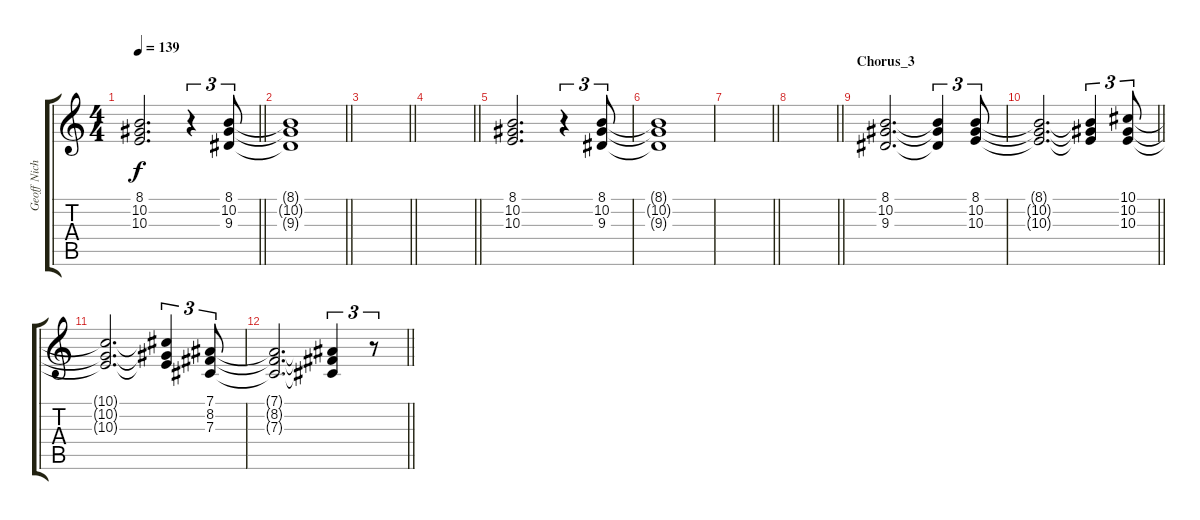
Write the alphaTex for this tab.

\track ("Geoff Nichols" "Geoff Nich") {instrument drawbarorgan}
\staff {score tabs}
\tuning (Eb4 Bb3 Gb3 Db3 Ab2 Eb2) {hide}
\ts (4 4)
\tempo 139
\clef g2
\barLineRight lightlight
\ks c
(8.1 10.2 10.3).2{d dy f volume 12} r.4{tu (3 2)} (8.1 10.2 9.3).8{tu (3 2)} |
\barLineRight lightlight
(8.1{t} 10.2{t} 9.3{t}).1 |
\barLineRight lightlight
|
\barLineRight lightlight
|
(8.1 10.2 10.3).2{d} r.4{tu (3 2)} (8.1 10.2 9.3).8{tu (3 2)} |
(8.1{t} 10.2{t} 9.3{t}).1 |
\barLineRight lightlight
|
\barLineRight lightlight
|
\section ("" "Chorus_3")
(8.1 10.2 9.3).2{d volume 9} (8.1{t} 10.2{t} 9.3{t}).4{tu (3 2)} (8.1 10.2 10.3).8{tu (3 2)} |
\barLineRight lightlight
(8.1{t} 10.2{t} 10.3{t}).2{d} (8.1{t} 10.2{t} 10.3{t}).4{tu (3 2)} (10.1 10.2 10.3).8{tu (3 2)} |
(10.1{t} 10.2{t} 10.3{t}).2{d} (10.1{t} 10.2{t} 10.3{t}).4{tu (3 2)} (7.1 8.2 7.3).8{tu (3 2)} |
\barLineRight lightlight
(7.1{t} 8.2{t} 7.3{t}).2{d} (7.1{t} 8.2{t} 7.3{t}).4{tu (3 2)} r.8{tu (3 2)}
